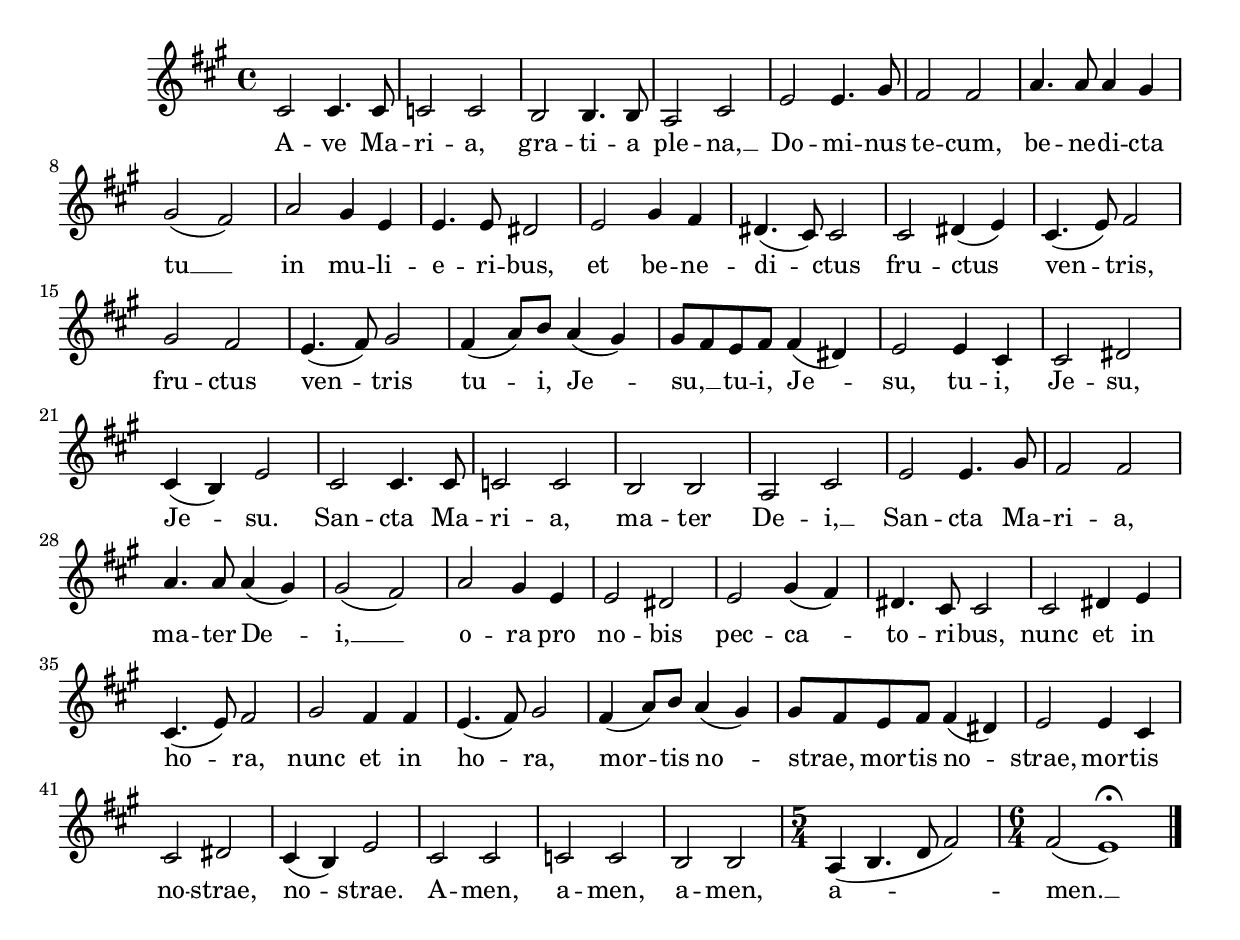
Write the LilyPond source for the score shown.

melodia =  {
\clef G
  
 \key a \major 
  
  \time 4/4
  % oznaczenia dynamiczne w parti sopranu
  cis'2 cis'4. cis'8
  c'2 c'
  b b4. b8
  a2 cis'
  e' e'4. gis'8
  fis'2 fis' 
  a'4. a'8 a'4 gis' 
  gis'2 (\melisma fis' )\melismaEnd
  a' gis'4 e'
  e'4. e'8 dis'2
  e' gis'4 fis'4
  dis'4. (\melisma cis'8) \melismaEnd cis'2 % w tym taskcie pozwoliłam sobie na własna korekte tekstu i wstawienie łuku co jest logiczne
  cis' dis'4 (\melisma e' ) \melismaEnd
  cis'4. ( \melisma e'8 ) \melismaEnd fis'2
  gis' fis'
  e'4. ( \melisma fis'8 ) \melismaEnd gis'2
  fis'4 ( \melisma a'8 ) \melismaEnd b' a'4 (\melisma gis' ) \melismaEnd
  gis'8 \melisma fis' \melismaEnd e' fis' fis'4 (\melisma dis' ) \melismaEnd
  e'2 e'4 cis'
  cis'2 dis'
  cis'4 ( \melisma b ) \melismaEnd e'2
  cis' cis'4. cis'8
  c'2 c'
  b b
  a cis'
  e' e'4. gis'8
  fis'2 fis' 
  a'4. a'8 a'4 (\melisma gis' ) \melismaEnd
  gis'2 ( \melisma fis' ) \melismaEnd
  a' gis'4 e'4
  e'2 dis'
  e' gis'4 (\melisma fis' ) \melismaEnd
  dis'4. cis'8 cis'2
  cis' dis'4 e'
  cis'4. (\melisma e'8 ) \melismaEnd fis'2
  gis' fis'4 fis'
  e'4. (\melisma fis'8 ) \melismaEnd gis'2
  fis'4 (\melisma a'8 ) \melismaEnd b'  a'4 ( \melisma gis' ) \melismaEnd
  gis'8 \melisma fis'8 \melismaEnd e' fis' fis'4 ( \melisma dis' ) \melismaEnd
  e'2 e'4 cis'
  cis'2 dis'
  cis'4 ( \melisma b )\melismaEnd e'2
  cis'2 cis'
  c' c'
  b b
  \time 5/4 a4 (\melisma b4. d'8 fis'2) \melismaEnd
  \time 6/4 fis' (\melisma e'1\fermata  )  \melismaEnd \bar "|."
  
  
  
}


tekst = \lyricmode {
A -- ve Ma -- ri -- a, gra -- ti -- a ple -- na, __
Do -- mi -- nus te -- cum,
be -- ne -- di -- cta tu __
in mu -- li -- e -- ri -- bus,
et be -- ne -- di -- ctus fru -- ctus
ven -- tris, fru -- ctus ven -- tris
tu -- i, Je -- su, __ tu -- i,
Je -- su, tu -- i, Je -- su, Je -- su.
San -- cta Ma -- ri -- a,
ma -- ter De -- i, __
San -- cta Ma -- ri -- a,
ma -- ter De -- i, __
o -- ra pro no -- bis
pec -- ca -- to -- ri -- bus,
nunc et in ho -- ra,
nunc et in ho -- ra,
mor -- tis no -- strae,
mor -- tis no -- strae,
mor -- tis no -- strae,
 no -- strae.
A -- men, a -- men,
a -- men, a -- men. __
}

<<
  \melodia
  \addlyrics \tekst
>>